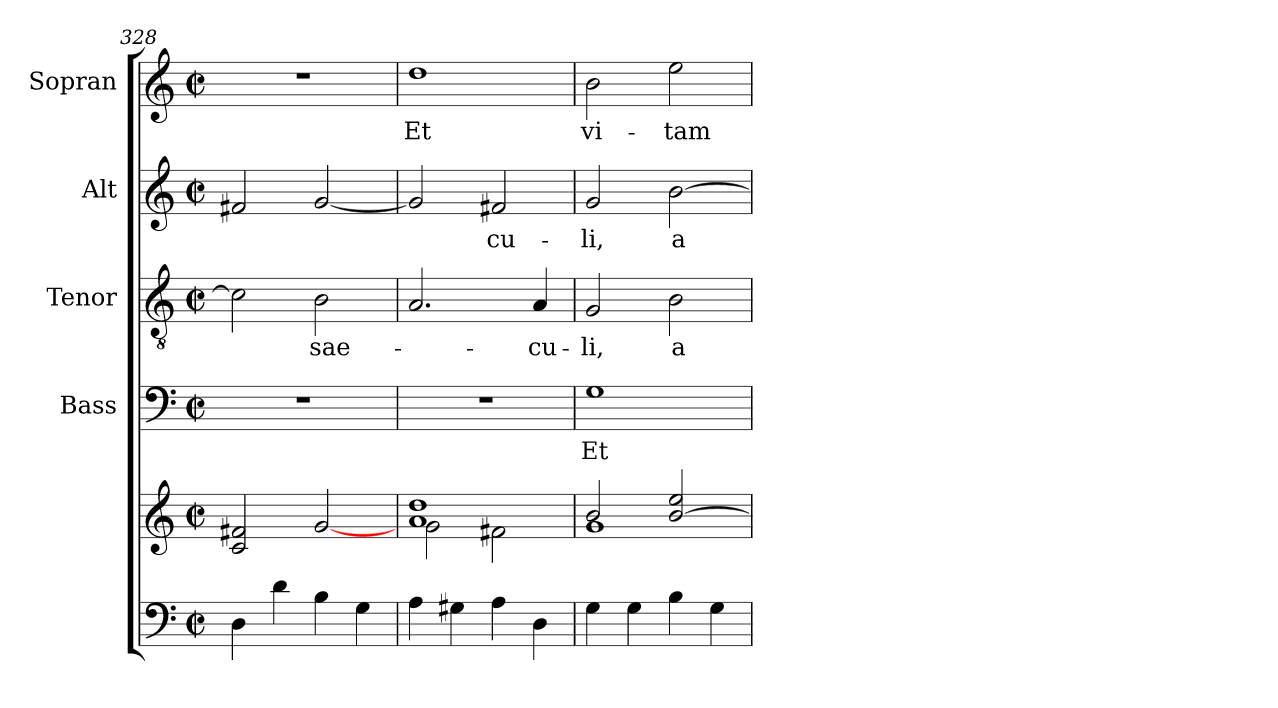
**kern	**kern	**kern	**text	**kern	**text	**kern	**text	**kern	**text
*part5	*part5	*part4	*part4	*part3	*part3	*part2	*part2	*part1	*part1
*staff6	*staff5	*staff4	*staff4	*staff3	*staff3	*staff2	*staff2	*staff1	*staff1
*	*	*I"Bass	*	*I"Tenor	*	*I"Alt	*	*I"Sopran	*
*	*	*I'B.	*	*I'T.	*	*I'A.	*	*I'S.	*
*clefF4	*clefG2	*clefF4	*	*clefGv2	*	*clefG2	*	*clefG2	*
*k[]	*k[]	*k[]	*	*k[]	*	*k[]	*	*k[]	*
*C:	*C:	*C:	*	*C:	*	*C:	*	*C:	*
*M2/2	*M2/2	*M2/2	*	*M2/2	*	*M2/2	*	*M2/2	*
*met(c|)	*met(c|)	*met(c|)	*	*met(c|)	*	*met(c|)	*	*met(c|)	*
=328	=328	=328	=328	=328	=328	=328	=328	=328	=328
4D\	2c/ 2f#X/	1r	.	2c\]	.	2f#X/	.	1r	.
4d\	.	.	.	.	.	.	.	.	.
!	!	!	!	!	!LO:LY:b	!	!	!	!
4B\	[2g/	.	.	2B\	sae-	[2g/	.	.	.
4G\	.	.	.	.	.	.	.	.	.
=329	=329	=329	=329	=329	=329	=329	=329	=329	=329
*	*^	*	*	*	*	*	*	*	*
!	!	!	!	!	!	!	!	!	!	!LO:LY:b
4A\	1a 1dd	2g\	1r	.	2.A/	.	2g/]	.	1dd	Et
4G#X\	.	.	.	.	.	.	.	.	.	.
!	!	!	!	!	!	!	!	!LO:LY:b	!	!
4A\	.	2f#X\	.	.	.	.	2f#X/	-cu-	.	.
!	!	!	!	!	!	!LO:LY:b	!	!	!	!
4D\	.	.	.	.	4A/	-cu-	.	.	.	.
=330	=330	=330	=330	=330	=330	=330	=330	=330	=330	=330
!	!	!	!	!LO:LY:b	!	!LO:LY:b	!	!LO:LY:b	!	!LO:LY:b
4G\	2b/	1g	1G	Et	2G/	-li,	2g/	-li,	2b\	vi-
4G\	.	.	.	.	.	.	.	.	.	.
!	!	!	!	!	!	!LO:LY:b	!	!LO:LY:b	!	!LO:LY:b
4B\	[<2b/ 2ee/	.	.	.	2B\	a-	[2b\	a-	2ee\	-tam
4G\	.	.	.	.	.	.	.	.	.	.
*	*v	*v	*	*	*	*	*	*	*	*
=	=	=	=	=	=	=	=	=	=
*-	*-	*-	*-	*-	*-	*-	*-	*-	*-
